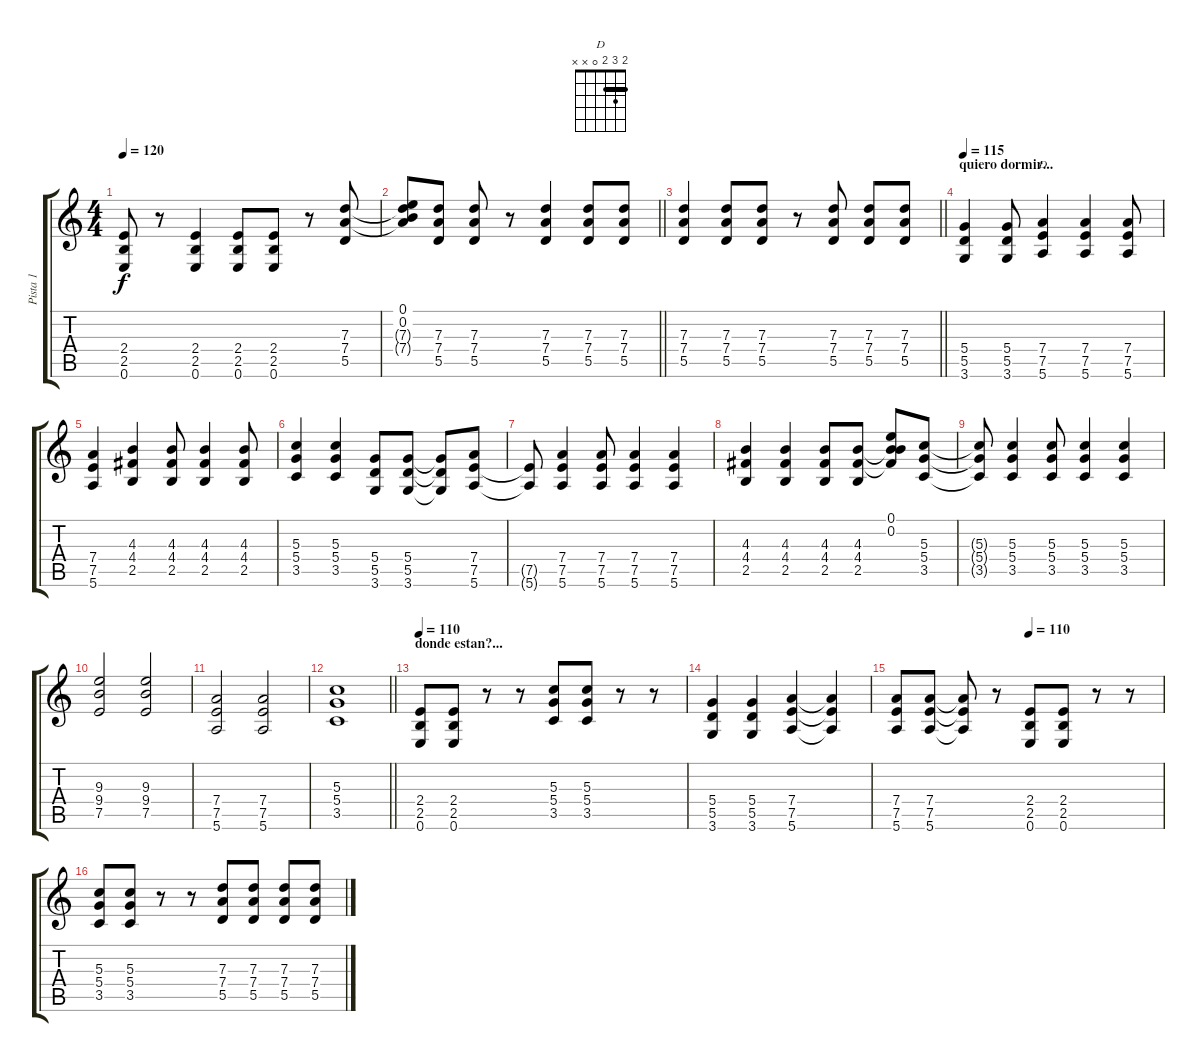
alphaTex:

\track ("Pista 1" "Pista 1") {instrument electricguitarclean}
\staff {score tabs}
\tuning (E4 B3 G3 D3 A2 E2) {hide}
\chord ("D" 2 3 2 0 x x) {barre 2}
\ts (4 4)
\tempo 120
\clef g2
\ks c
(2.4 2.5 0.6).8{dy f} r.8 (2.4 2.5 0.6).4 (2.4 2.5 0.6).8 (2.4 2.5 0.6).8 r.8 (7.3 7.4 5.5).8 |
\barLineRight lightlight
(0.1 0.2 7.3{t} 7.4{t}).8 (7.3 7.4 5.5).8 (7.3 7.4 5.5).8 r.8 (7.3 7.4 5.5).4 (7.3 7.4 5.5).8 (7.3 7.4 5.5).8 |
\barLineRight lightlight
(7.3 7.4 5.5).4 (7.3 7.4 5.5).8 (7.3 7.4 5.5).8 r.8 (7.3 7.4 5.5).8 (7.3 7.4 5.5).8 (7.3 7.4 5.5).8 |
\section ("" "quiero dormir...")
\tempo 115
(5.4 5.5 3.6).4 (5.4 5.5 3.6).8 (7.4 7.5 5.6).4{ch "D"} (7.4 7.5 5.6).4 (7.4 7.5 5.6).8 |
(7.4 7.5 5.6).4 (4.3 4.4 2.5).4 (4.3 4.4 2.5).8 (4.3 4.4 2.5).4 (4.3 4.4 2.5).8 |
(5.3 5.4 3.5).4 (5.3 5.4 3.5).4 (5.4 5.5 3.6).8 (5.4 5.5 3.6).8 (5.4{t} 5.5{t} 3.6{t}).8 (7.4 7.5 5.6).8 |
(7.5{t} 5.6{t}).8 (7.4 7.5 5.6).4 (7.4 7.5 5.6).8 (7.4 7.5 5.6).4 (7.4 7.5 5.6).4 |
(4.3 4.4 2.5).4 (4.3 4.4 2.5).4 (4.3 4.4 2.5).8 (4.3 4.4 2.5).8 (0.1 0.2 4.3{t} 4.4{t}).8 (5.3 5.4 3.5).8 |
(5.3{t} 5.4{t} 3.5{t}).8 (5.3 5.4 3.5).4 (5.3 5.4 3.5).8 (5.3 5.4 3.5).4 (5.3 5.4 3.5).4 |
(9.3 9.4 7.5).2 (9.3 9.4 7.5).2 |
(7.4 7.5 5.6).2 (7.4 7.5 5.6).2 |
\barLineRight lightlight
(5.3 5.4 3.5).1 |
\section ("" "donde estan?...")
\tempo 110
(2.4 2.5 0.6).8 (2.4 2.5 0.6).8 r.8 r.8 (5.3 5.4 3.5).8 (5.3 5.4 3.5).8 r.8 r.8 |
(5.4 5.5 3.6).4 (5.4 5.5 3.6).4 (7.4 7.5 5.6).4 (7.4{t} 7.5{t} 5.6{t}).4 |
\tempo (110 0.5)
(7.4 7.5 5.6).8 (7.4 7.5 5.6).8 (7.4{t} 7.5{t} 5.6{t}).8 r.8 (2.4 2.5 0.6).8 (2.4 2.5 0.6).8 r.8 r.8 |
(5.3 5.4 3.5).8 (5.3 5.4 3.5).8 r.8 r.8 (7.3 7.4 5.5).8 (7.3 7.4 5.5).8 (7.3 7.4 5.5).8 (7.3 7.4 5.5).8
